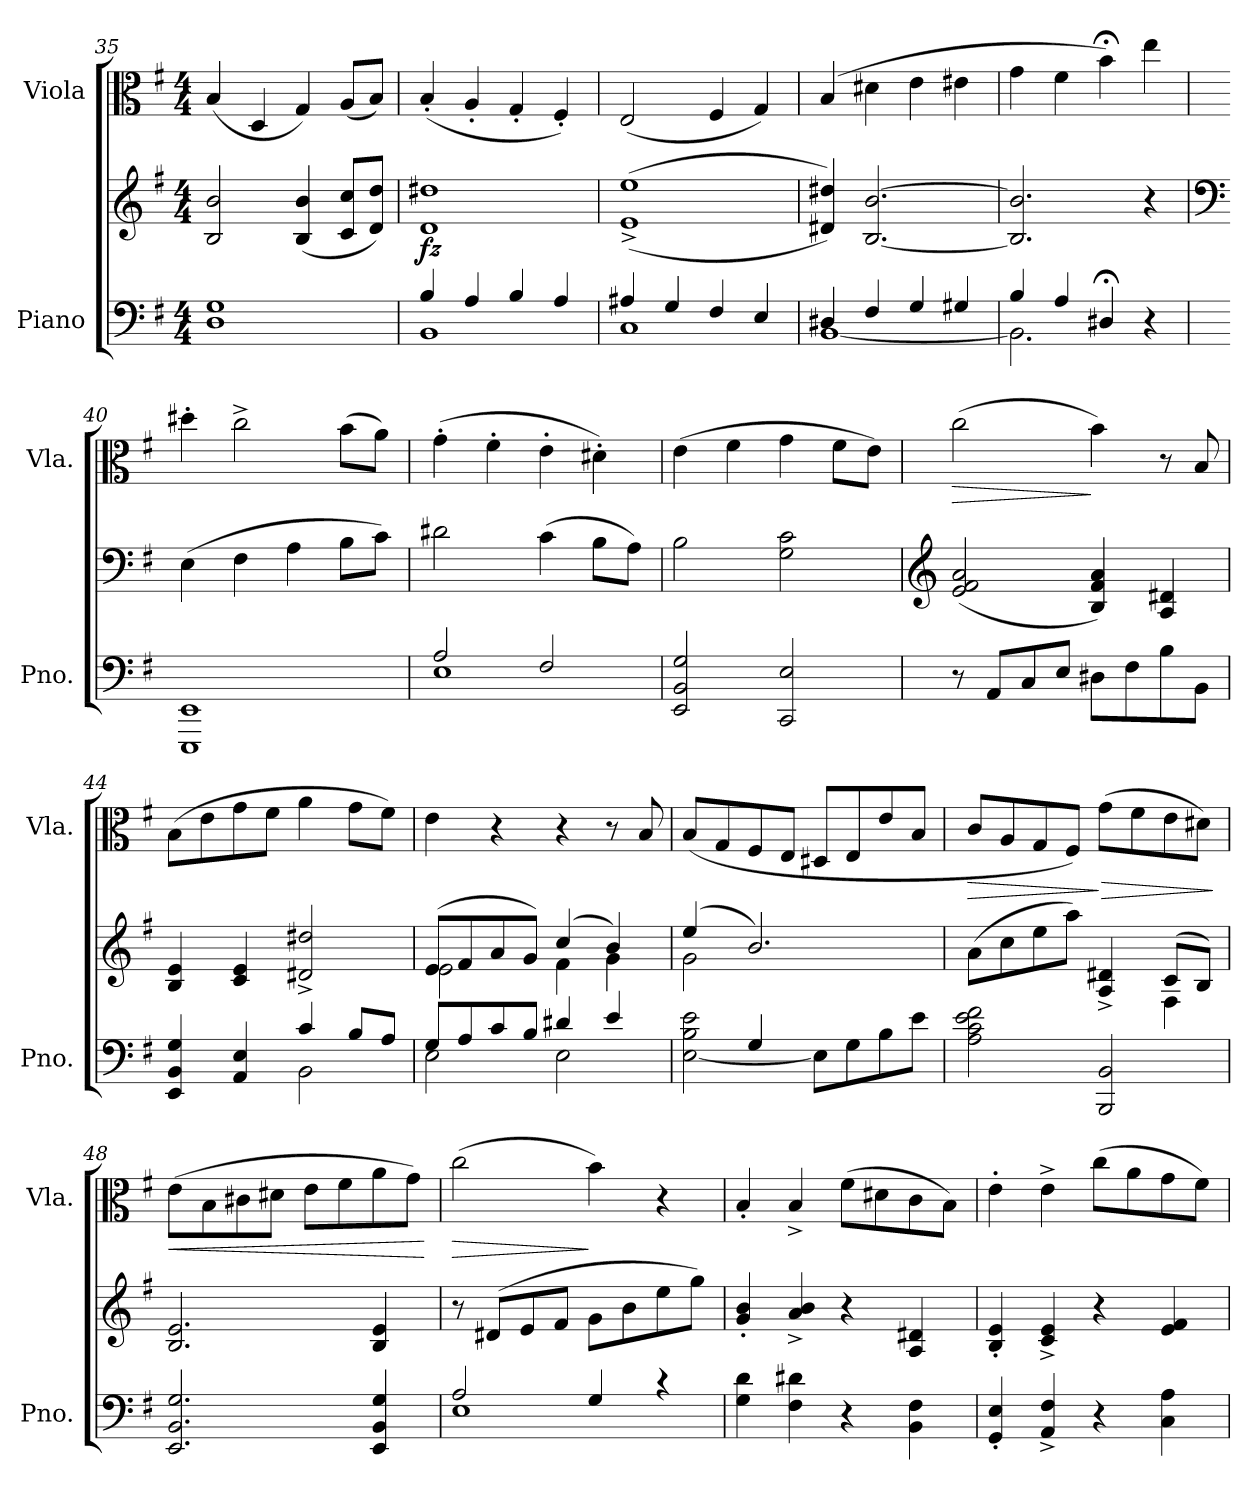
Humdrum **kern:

**kern	**kern	**dynam	**kern	**dynam
*part2	*part2	*part2	*part1	*part1
*staff3	*staff2	*staff2/3	*staff1	*staff1
*I"Piano	*	*	*I"Viola	*
*I'Pno.	*	*	*I'Vla.	*
*clefF4	*clefG2	*	*clefC3	*
*k[f#]	*k[f#]	*	*k[f#]	*
*M4/4	*M4/4	*	*M4/4	*
=35	=35	=35	=35	=35
1D 1G	2B/ 2b/	.	(4B/	.
.	.	.	4D/	.
.	(4B/ 4b/	.	4G/)	.
.	8c/ 8cc/L	.	(8A/L	.
.	8d/ 8dd/J)	.	8B/J)	.
=36	=36	=36	=36	=36
*^	*	*	*	*
!	!	!	!LO:DY:b	!	!
4B/	1BB	1d 1dd#X	fz	(4B'/	.
4A/	.	.	.	4A'/	.
4B/	.	.	.	4G'/	.
4A/	.	.	.	4F#'/)	.
=37	=37	=37	=37	=37	=37
4A#X/	1C	((1e^ 1ee^	.	(2E/	.
4G/	.	.	.	.	.
4F#/	.	.	.	4F#/	.
4E/	.	.	.	4G/)	.
=38	=38	=38	=38	=38	=38
!	!	!	!LO:DY:b	!	!LO:DY:b
4D#X/	[1BB	4d#X/ 4dd#X/))	other-dynamics	(4B/	other-dynamics
4F#/	.	[2.B/ [2.b/	.	4d#X\	.
4G/	.	.	.	4e\	.
4G#X/	.	.	.	4e#X\	.
!!LO:LB:g=z
=39	=39	=39	=39	=39	=39
4B/	2.BB\]	2.B/] 2.b/]	.	4g\	.
4A/	.	.	.	4f#\	.
4D#X;</	.	.	.	4b;<\)	.
!	!	!	!LO:DY:b	!	!LO:DY:b
4r	4ryy	4r	other-dynamics	4ee\	other-dynamics
*v	*v	*	*	*	*
=40	=40	=40	=40	=40
*	*clefF4	*	*	*
1EEE 1EE	(4E\	.	4dd#X'\	.
.	4F#\	.	2cc^\	.
.	4A\	.	.	.
.	8B\L	.	(8b\L	.
.	8c\J)	.	8a\J)	.
=41	=41	=41	=41	=41
*^	*	*	*	*
2A/	1E	2d#X\	.	(4g'\	.
.	.	.	.	4f#'\	.
2F#/	.	(4c\	.	4e'\	.
.	.	8B\L	.	4d#X'\)	.
.	.	8A\J)	.	.	.
*v	*v	*	*	*	*
=42	=42	=42	=42	=42
2EE/ 2BB/ 2G/	2B\	.	(4e\	.
.	.	.	4f#\	.
2CC/ 2E/	2G\ 2c\	.	4g\	.
.	.	.	8f#\L	.
.	.	.	8e\J)	.
=43	=43	=43	=43	=43
*	*clefG2	*	*	*
!	!	!	!	!LO:HP:b
8r	(2e/ 2f#/ 2a/	.	(2cc\	>
8AA/L	.	.	.	.
8C/	.	.	.	.
8E/J	.	.	.	.
8D#X\L	4B/ 4f#/ 4a/)	.	4b\)	]
8F#\	.	.	.	.
8B\	4A/ 4d#X/	.	8r	.
8BB\J	.	.	8B/	.
!!LO:LB:g=z
=44	=44	=44	=44	=44
*^	*	*	*	*
4EE/ 4BB/ 4G/	4ryy	4B/ 4e/	.	(8B\L	.
.	.	.	.	8e\	.
4AA/ 4E/	4ryy	4c/ 4e/	.	8g\	.
.	.	.	.	8f#\J	.
4c/	2BB\	2d#X/^ 2dd#X/^	.	4a\	.
8B/L	.	.	.	8g\L	.
8A/J	.	.	.	8f#\J)	.
=45	=45	=45	=45	=45	=45
!	!	!LO:N:head=open	!	!	!
*	*	*^	*	*	*
8G/L	2E\	(8e/L	2e\	.	4e\	.
8A/	.	8f#/	.	.	.	.
8c/	.	8a/	.	.	4r	.
8B/J	.	8g/J)	.	.	.	.
4d#X/	2E\	(4cc/	4f#\	.	4r	.
4e/	.	4b/)	4g\	.	8r	.
.	.	.	.	.	8B/	.
=46	=46	=46	=46	=46	=46	=46
4ryy	[2E\ 2B\ 2e\	(4ee/	2g\	.	(8B/L	.
.	.	.	.	.	8G/	.
4G/	.	2.b/)	.	.	8F#/	.
.	.	.	.	.	8E/J	.
2ryy	8E\L]	.	2ryy	.	8D#X/L	.
.	8G\	.	.	.	8E/	.
.	8B\	.	.	.	8e/	.
.	8e\J	.	.	.	8B/J	.
=47	=47	=47	=47	=47	=47	=47
!	!	!	!	!	!	!LO:HP:b
*v	*v	*	*	*	*	*
2A\ 2c\ 2e\ 2f#\	(8a\L	8ryy	.	8c/L	>
.	8cc\	8ryy	.	8A/	.
.	8ee\	8ryy	.	8G/	.
.	8aa\J)	8ryy	.	8F#/J)	.
!	!	!	!	!	!LO:HP:n=1:b
2BBB/ 2BB/	4A/^< 4d#X/^<	4ryy	.	(8g\L	] >
.	.	.	.	8f#\	.
.	(8c/L	4F#\	.	8e\	.
.	8B/J)	.	.	8d#X\J)	.
*	*v	*v	*	*	*
.	.	.	.	]
!!LO:LB:g=z
=48	=48	=48	=48	=48
!	!	!	!	!LO:HP:b
2.EE/ 2.BB/ 2.G/	2.B/ 2.e/	.	(8e\L	<
.	.	.	8B\	.
.	.	.	8c#X\	.
.	.	.	8d#X\J	.
.	.	.	8e\L	.
.	.	.	8f#\	.
4EE/ 4BB/ 4G/	4B/ 4e/	.	8a\	.
.	.	.	8g\J)	.
.	.	.	.	[
=49	=49	=49	=49	=49
*^	*	*	*	*
!	!	!	!	!	!LO:HP:b
2A/	1E	8r	.	(2cc\	>
.	.	(8d#X/L	.	.	.
.	.	8e/	.	.	.
.	.	8f#/J	.	.	.
4G/	.	8g\L	.	4b\)	]
.	.	8b\	.	.	.
4r	.	8ee\	.	4r	.
.	.	8gg\J)	.	.	.
*v	*v	*	*	*	*
=50	=50	=50	=50	=50
4G\ 4d\	4g/' 4b/'	.	4B'/	.
4F#\ 4d#X\	4a/^ 4b/^	.	4B^/	.
4r	4r	.	(8f#\L	.
.	.	.	8d#X\	.
4BB\ 4F#\	4A/ 4d#X/	.	8c\	.
.	.	.	8B\J)	.
=51	=51	=51	=51	=51
4GG/' 4E/'	4B/' 4e/'	.	4e'\	.
4AA/^ 4F#/^	4c/^ 4e/^	.	4e^\	.
4r	4r	.	(8cc\L	.
.	.	.	8a\	.
4C\ 4A\	4e/ 4f#/	.	8g\	.
.	.	.	8f#\J)	.
=	=	=	=	=
*-	*-	*-	*-	*-
